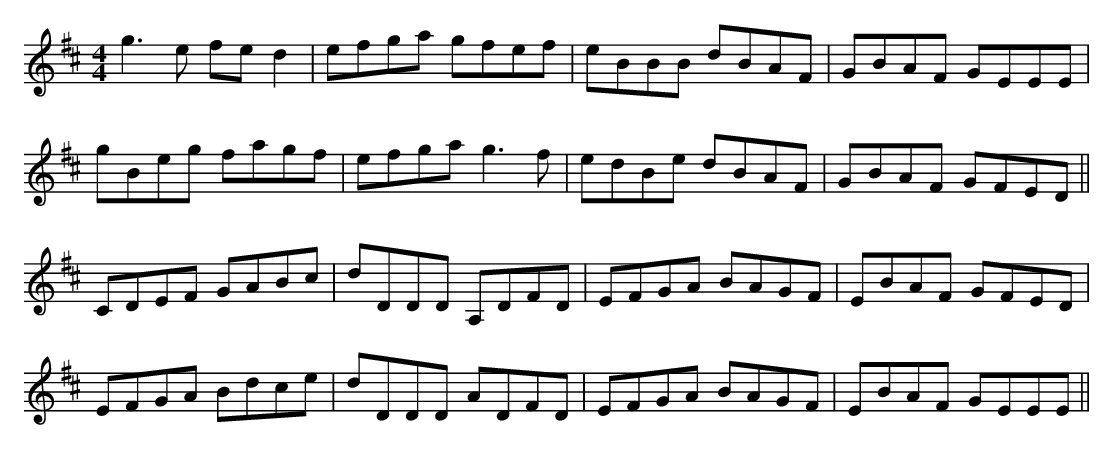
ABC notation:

X:1
M:4/4
K:D
g3 e fe d2|efga gfef|eBBB dBAF|GBAF GEEE|
gBeg fagf|efga g3 f|edBe dBAF|GBAF GFED||
CDEF GABc|dDDD A,DFD|EFGA BAGF|EBAF GFED|
EFGA Bdce|dDDD ADFD|EFGA BAGF|EBAF GEEE||
